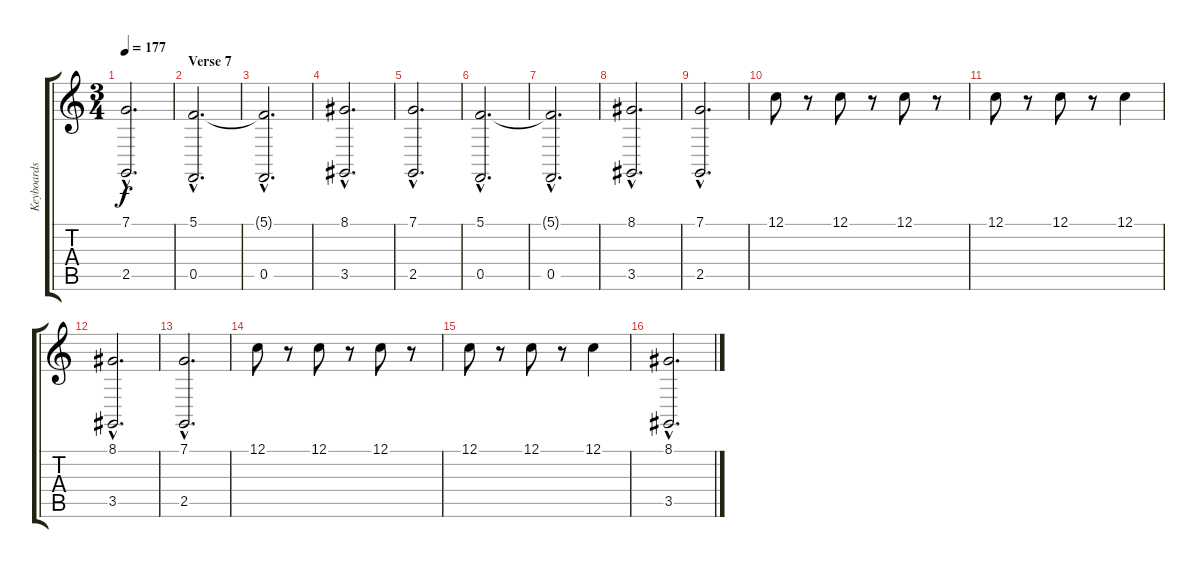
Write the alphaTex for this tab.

\track ("Keyboards" "Keyboards") {instrument tremolostrings}
\staff {score tabs}
\tuning (C4 G3 Eb3 Bb2 F2 C2) {hide}
\ts (3 4)
\tempo 177
\clef g2
\ks c
(7.1{hac t} 2.5{hac t}).2{d dy f} |
\section ("" "Verse 7")
(5.1{hac} 0.5{hac}).2{d} |
(5.1{hac t} 0.5{hac}).2{d} |
(8.1{hac} 3.5{hac}).2{d} |
(7.1{hac} 2.5{hac}).2{d} |
(5.1{hac} 0.5{hac}).2{d} |
(5.1{hac t} 0.5{hac}).2{d} |
(8.1{hac} 3.5{hac}).2{d} |
(7.1{hac} 2.5{hac}).2{d} |
12.1.8 r.8 12.1.8 r.8 12.1.8 r.8 |
12.1.8 r.8 12.1.8 r.8 12.1.4 |
(8.1{hac} 3.5{hac}).2{d} |
(7.1{hac} 2.5{hac}).2{d} |
12.1.8 r.8 12.1.8 r.8 12.1.8 r.8 |
12.1.8 r.8 12.1.8 r.8 12.1.4 |
(8.1{hac} 3.5{hac}).2{d}
